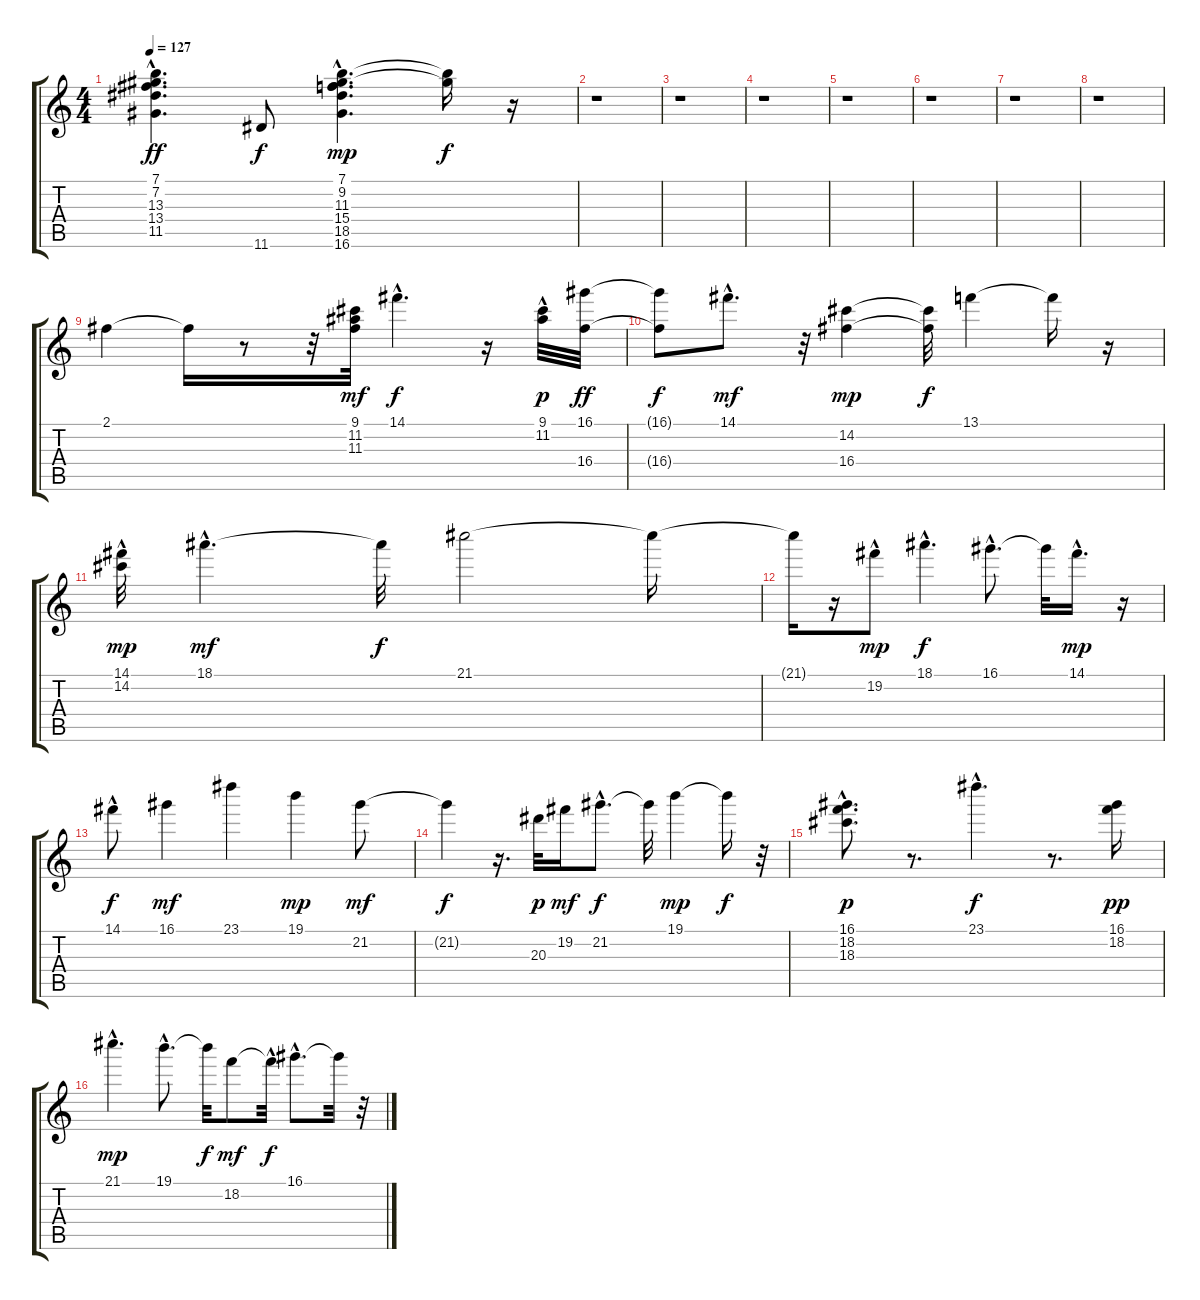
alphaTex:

\track "" {instrument electricbassfinger}
\staff {score tabs}
\tuning (E4 B3 G3 D3 A2 E2) {hide}
\ts (4 4)
\tempo 127
\clef g2
\ks c
(7.1 7.2{hac} 13.3 13.4{hac} 11.5{hac}).4{d dy ff} 11.6.8{dy f} (7.1{hac} 9.2{hac} 11.3{hac} 15.4{hac} 18.5{hac} 16.6{hac}).4{d dy mp} (7.1{t} 9.2{t}).16{dy f} r.16 |
r.1 |
r.1 |
r.1 |
r.1 |
r.1 |
r.1 |
r.1 |
2.1.4 2.1{t}.16 r.8 r.32 (9.1 11.2 11.3).32{dy mf} 14.1{hac}.4{d dy f} r.16 (9.1 11.2{hac}).32{dy p} (16.1 16.4).32{dy ff} |
(16.1{t} 16.4{t}).8{dy f} 14.1{hac}.8{d dy mf} r.32 (14.2 16.4).4{dy mp} (14.2{t} 16.4{t}).32{dy f} 13.1.4 13.1{t}.16 r.16 |
(14.1{hac} 14.2{hac}).32{dy mp} 18.1{hac}.4{d dy mf} 18.1{t}.32{dy f} 21.1.2 21.1{t}.16 |
21.1{t}.16 r.16 19.2{hac}.8{dy mp} 18.1{hac}.4{d dy f} 16.1{hac}.8{d} 16.1{t}.32 14.1{hac}.16{d dy mp} r.16 |
14.1{hac}.8{dy f} 16.1.4{dy mf} 23.1.4 19.1.4{dy mp} 21.2.8{dy mf} |
21.2{t}.4{dy f} r.16{d} 20.3.32{dy p} 19.2.16{dy mf} 21.2{hac}.8{d dy f} 21.2{t}.32 19.1.4{dy mp} 19.1{t}.16{dy f} r.32 |
(16.1{hac} 18.2{hac} 18.3{hac}).8{d dy p} r.8{d} 23.1{hac}.4{d dy f} r.8{d} (16.1 18.2).16{dy pp} |
21.1{hac}.4{d dy mp} 19.1{hac}.8{d} 19.1{t}.32{dy f} 18.2.8{dy mf} 18.2{hac t}.32{dy f} 16.1{hac}.8{d} 16.1{t}.32 r.32
